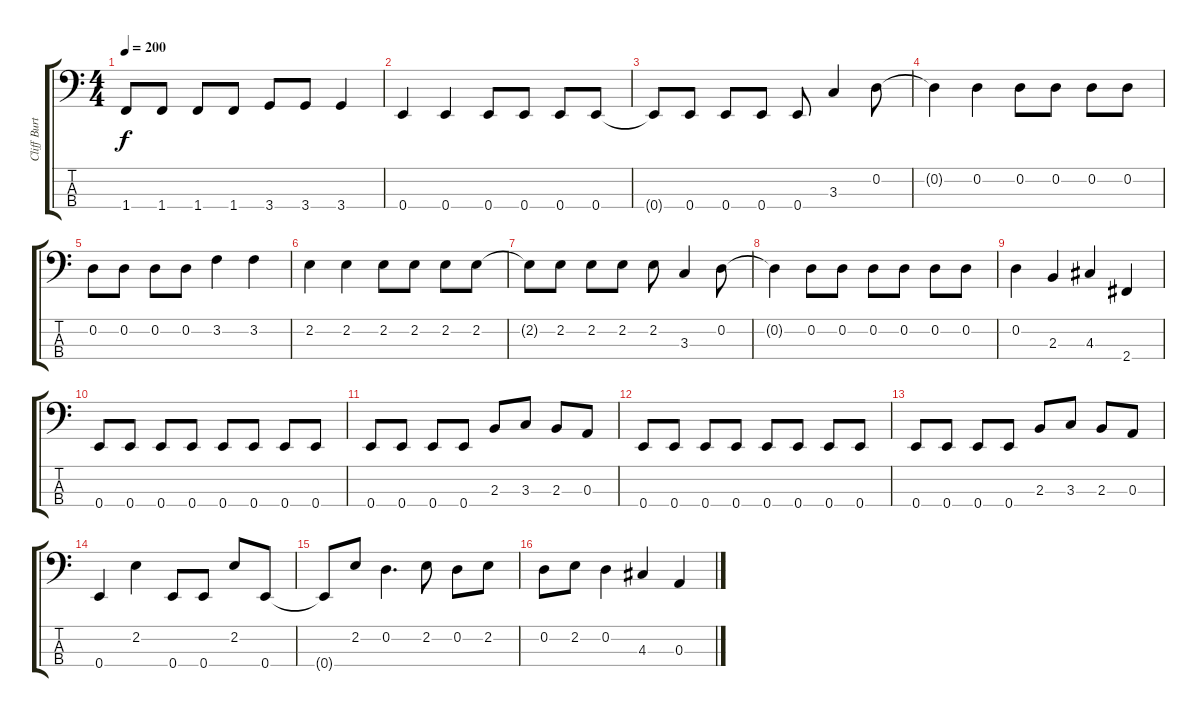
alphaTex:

\track ("Cliff Burton (Bass)" "Cliff Burt") {instrument electricbasspick}
\staff {score tabs}
\tuning (G2 D2 A1 E1) {hide}
\ts (4 4)
\tempo 200
\clef f4
\ks c
1.4.8{dy f} 1.4.8 1.4.8 1.4.8 3.4.8 3.4.8 3.4.4 |
0.4.4 0.4.4 0.4.8 0.4.8 0.4.8 0.4.8 |
0.4{t}.8 0.4.8 0.4.8 0.4.8 0.4.8 3.3.4 0.2.8 |
0.2{t}.4 0.2.4 0.2.8 0.2.8 0.2.8 0.2.8 |
0.2.8 0.2.8 0.2.8 0.2.8 3.2.4 3.2.4 |
2.2.4 2.2.4 2.2.8 2.2.8 2.2.8 2.2.8 |
2.2{t}.8 2.2.8 2.2.8 2.2.8 2.2.8 3.3.4 0.2.8 |
0.2{t}.4 0.2.8 0.2.8 0.2.8 0.2.8 0.2.8 0.2.8 |
0.2.4 2.3.4 4.3.4 2.4.4 |
0.4.8 0.4.8 0.4.8 0.4.8 0.4.8 0.4.8 0.4.8 0.4.8 |
0.4.8 0.4.8 0.4.8 0.4.8 2.3.8 3.3.8 2.3.8 0.3.8 |
0.4.8 0.4.8 0.4.8 0.4.8 0.4.8 0.4.8 0.4.8 0.4.8 |
0.4.8 0.4.8 0.4.8 0.4.8 2.3.8 3.3.8 2.3.8 0.3.8 |
0.4.4 2.2.4 0.4.8 0.4.8 2.2.8 0.4.8 |
0.4{t}.8 2.2.8 0.2.4{d} 2.2.8 0.2.8 2.2.8 |
0.2.8 2.2.8 0.2.4 4.3.4 0.3.4
